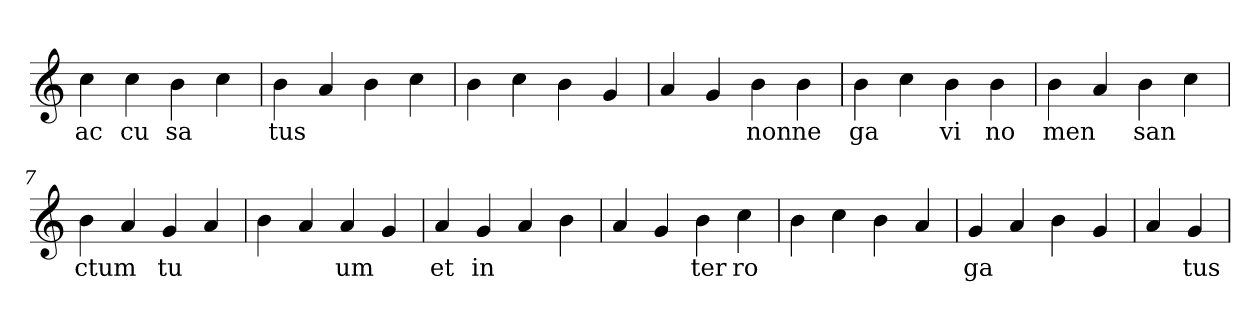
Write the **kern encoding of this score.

**kern	**text
*part1	*part1
*staff1	*staff1
*clefG2	*
=1	=1
4cc	ac
4cc	cu
4b	sa
4cc	.
=2	=2
4b	tus
4a	.
4b	.
4cc	.
=3	=3
4b	.
4cc	.
4b	.
4g	.
=4	=4
4a	.
4g	.
4b	non
4b	ne
=5	=5
4b	ga
4cc	.
4b	vi
4b	no
=6	=6
4b	men
4a	.
4b	san
4cc	.
=7	=7
4b	ctum
4a	.
4g	tu
4a	.
=8	=8
4b	.
4a	.
4a	um
4g	.
=9	=9
4a	et
4g	in
4a	.
4b	.
=10	=10
4a	.
4g	.
4b	ter
4cc	ro
=11	=11
4b	.
4cc	.
4b	.
4a	.
=12	=12
4g	ga
4a	.
4b	.
4g	.
=13	=13
4a	.
4g	tus
=	=
*-	*-
